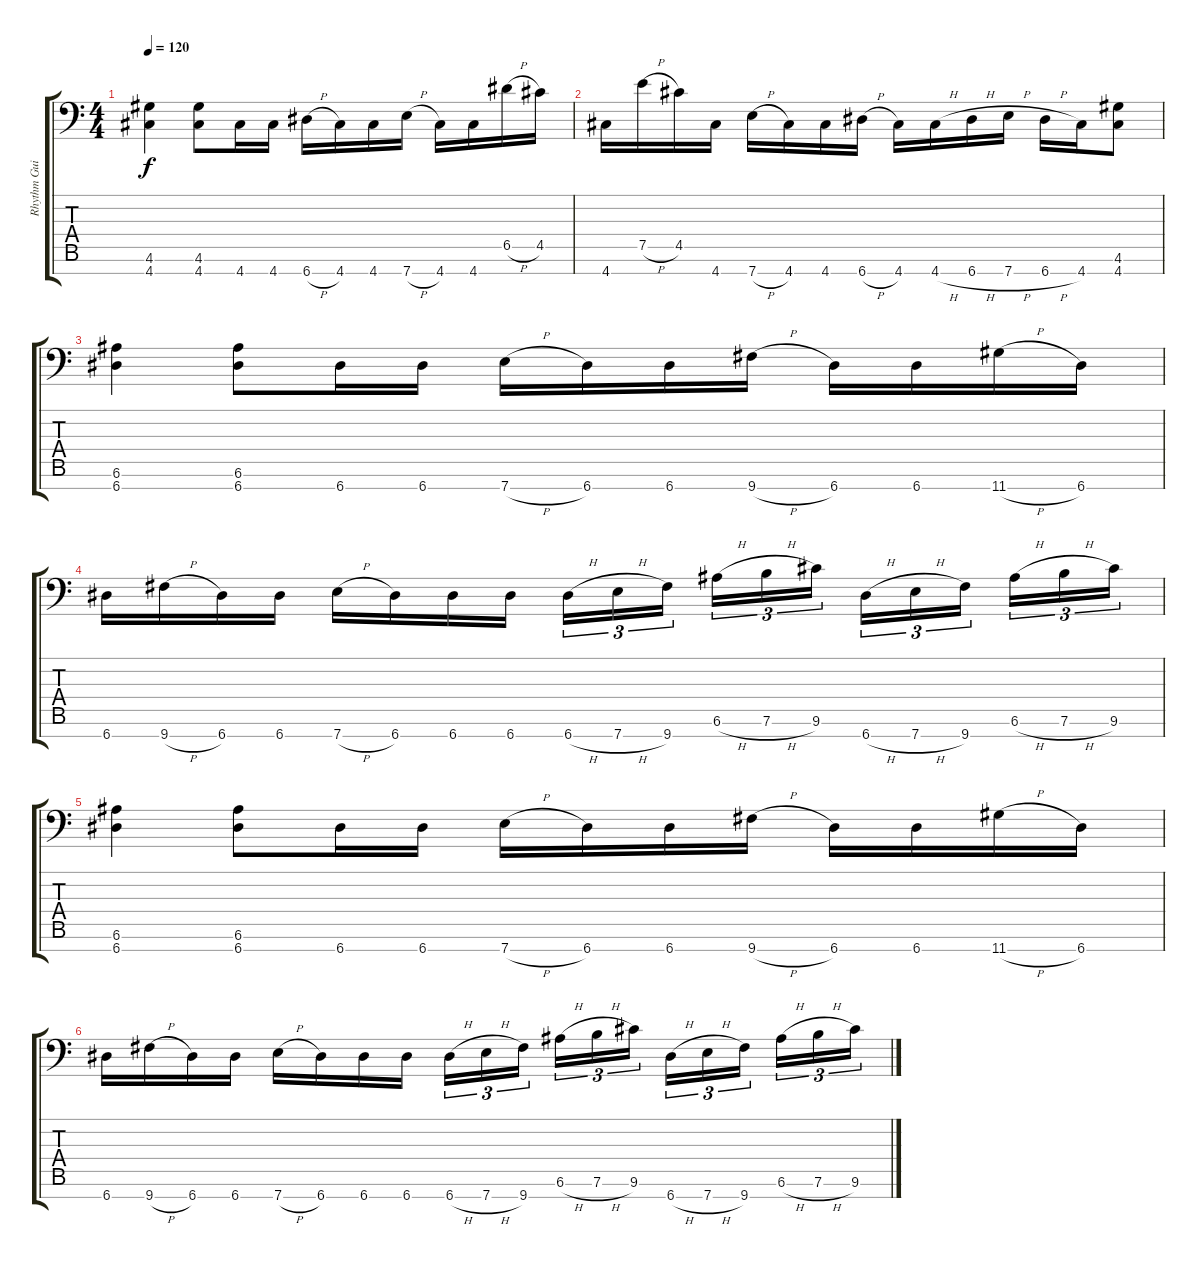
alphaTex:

\track ("Rhythm Guitar" "Rhythm Gui") {instrument distortionguitar}
\staff {score tabs}
\tuning (E4 B3 G3 D3 A2 E2 A1) {hide}
\ts (4 4)
\tempo 120
\clef f4
\ks c
(4.6 4.7).4{dy f} (4.6 4.7).8 4.7.16 4.7.16 6.7{h}.16 4.7.16 4.7.16 7.7{h}.16 4.7.16 4.7.16 6.5{h}.16 4.5.16 |
4.7.16 7.5{h}.16 4.5.16 4.7.16 7.7{h}.16 4.7.16 4.7.16 6.7{h}.16 4.7.16 4.7{h}.16 6.7{h}.16 7.7{h}.16 6.7{h}.16 4.7.16 (4.6 4.7).8 |
(6.6 6.7).4 (6.6 6.7).8 6.7.16 6.7.16 7.7{h}.16 6.7.16 6.7.16 9.7{h}.16 6.7.16 6.7.16 11.7{h}.16 6.7.16 |
6.7.16 9.7{h}.16 6.7.16 6.7.16 7.7{h}.16 6.7.16 6.7.16 6.7.16 6.7{h}.16{tu (3 2)} 7.7{h}.16{tu (3 2)} 9.7.16{tu (3 2) beam splitsecondary} 6.6{h}.16{tu (3 2)} 7.6{h}.16{tu (3 2)} 9.6.16{tu (3 2)} 6.7{h}.16{tu (3 2)} 7.7{h}.16{tu (3 2)} 9.7.16{tu (3 2) beam splitsecondary} 6.6{h}.16{tu (3 2)} 7.6{h}.16{tu (3 2)} 9.6.16{tu (3 2)} |
(6.6 6.7).4 (6.6 6.7).8 6.7.16 6.7.16 7.7{h}.16 6.7.16 6.7.16 9.7{h}.16 6.7.16 6.7.16 11.7{h}.16 6.7.16 |
6.7.16 9.7{h}.16 6.7.16 6.7.16 7.7{h}.16 6.7.16 6.7.16 6.7.16 6.7{h}.16{tu (3 2)} 7.7{h}.16{tu (3 2)} 9.7.16{tu (3 2) beam splitsecondary} 6.6{h}.16{tu (3 2)} 7.6{h}.16{tu (3 2)} 9.6.16{tu (3 2)} 6.7{h}.16{tu (3 2)} 7.7{h}.16{tu (3 2)} 9.7.16{tu (3 2) beam splitsecondary} 6.6{h}.16{tu (3 2)} 7.6{h}.16{tu (3 2)} 9.6.16{tu (3 2)}
